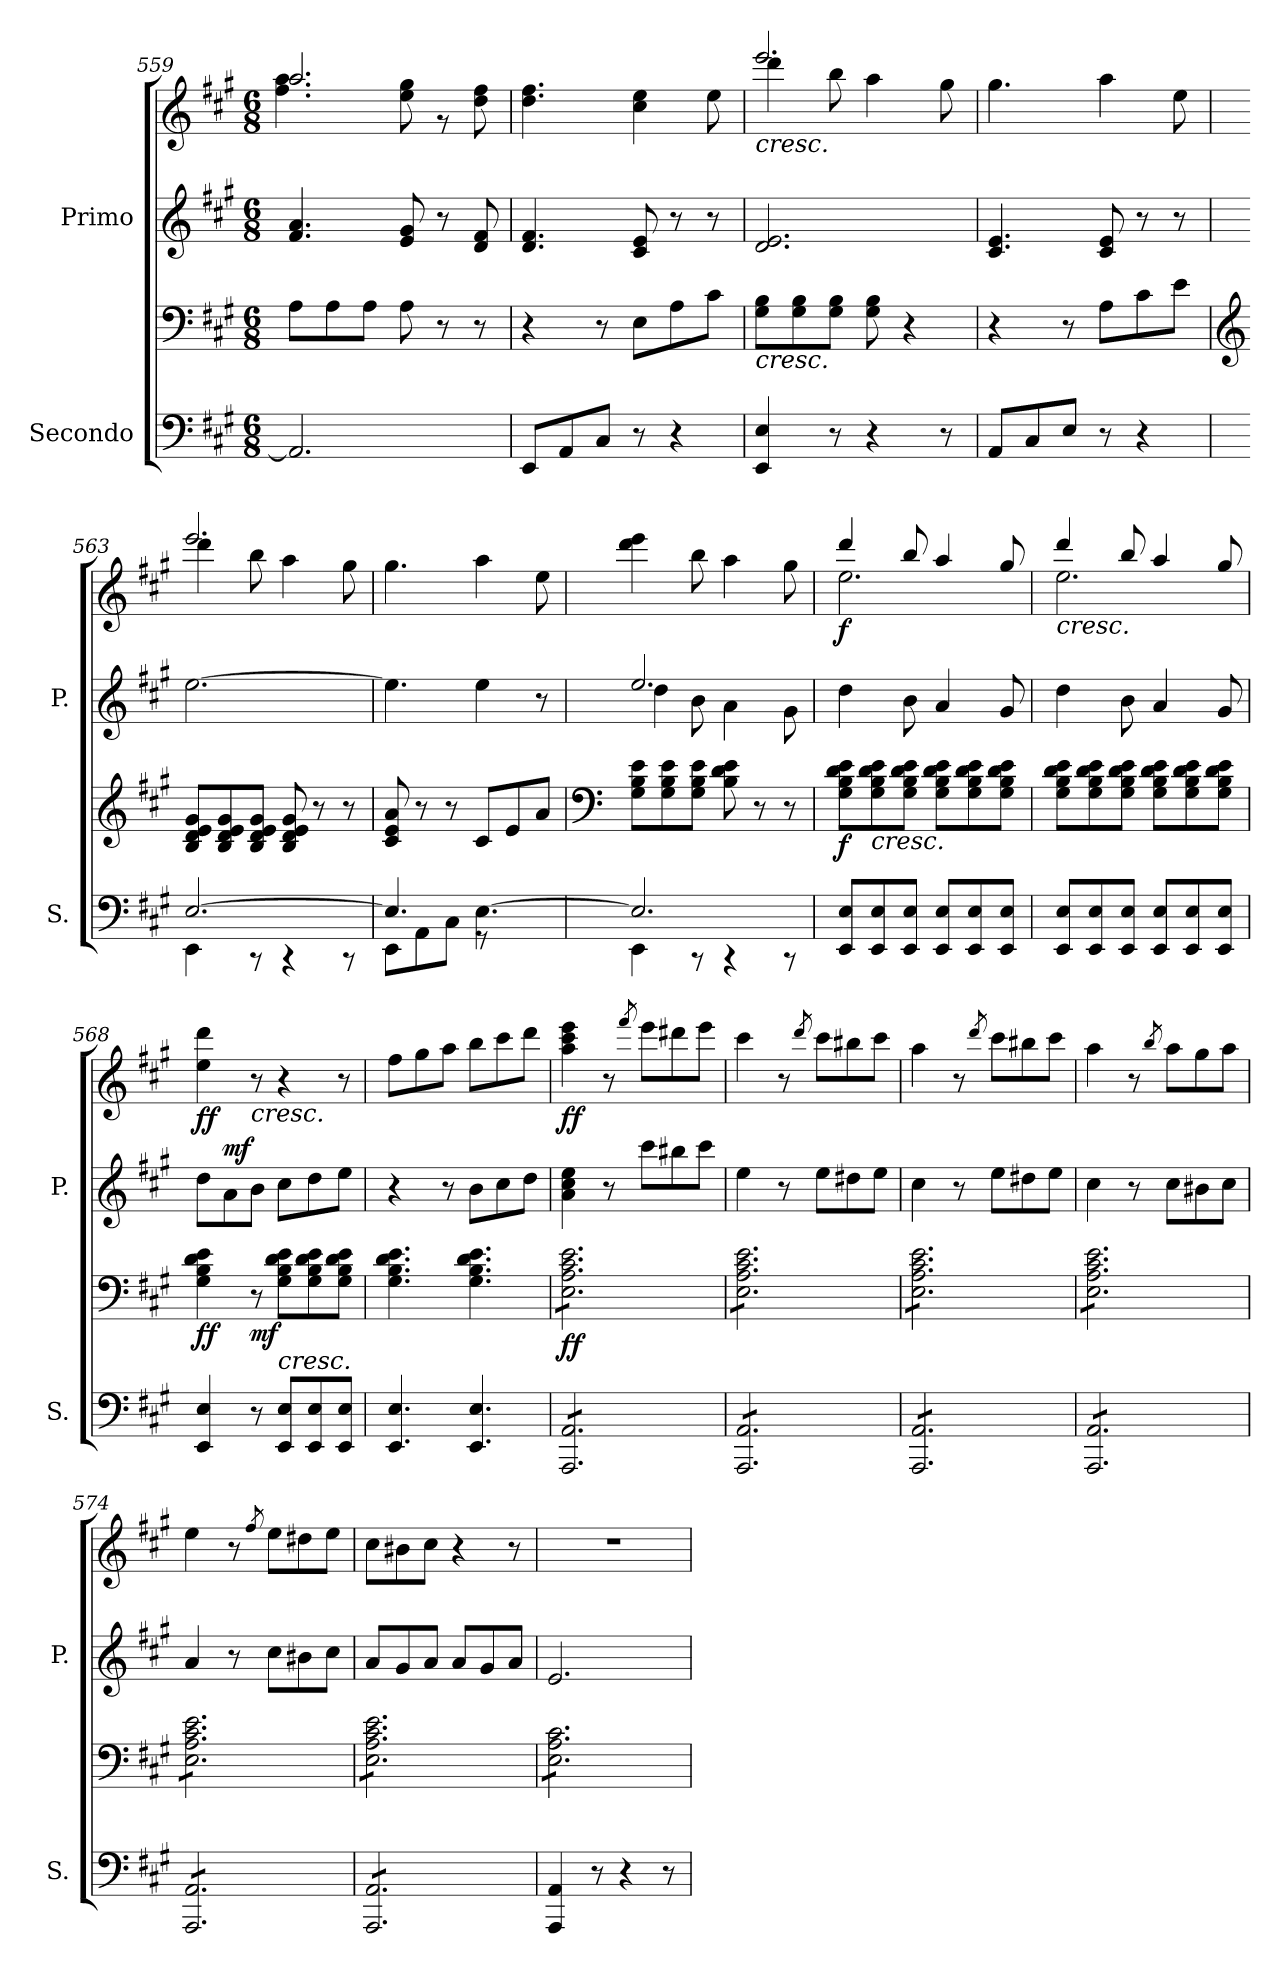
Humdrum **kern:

**kern	**kern	**dynam	**kern	**kern	**dynam
*part2	*part2	*part2	*part1	*part1	*part1
*staff4	*staff3	*staff3/4	*staff2	*staff1	*staff1/2
*I"Secondo	*	*	*I"Primo	*	*
*I'S.	*	*	*I'P.	*	*
*clefF4	*clefF4	*	*clefG2	*clefG2	*
*k[f#c#g#]	*k[f#c#g#]	*	*k[f#c#g#]	*k[f#c#g#]	*
*M6/8	*M6/8	*	*M6/8	*M6/8	*
=559	=559	=559	=559	=559	=559
*	*	*	*	*^	*
2.AA/]	8A\L	.	4.f#/ 4.a/	2.aa/	4.ff#\ 4.aa\	.
.	8A\	.	.	.	.	.
.	8A\J	.	.	.	.	.
.	8A\	.	8e/ 8g#/	.	8ee\ 8gg#\	.
.	8r	.	8r	.	8r	.
.	8r	.	8d/ 8f#/	.	8dd\ 8ff#\	.
*	*	*	*	*v	*v	*
=560	=560	=560	=560	=560	=560
8EE/L	4r	.	4.d/ 4.f#/	4.dd\ 4.ff#\	.
8AA/	.	.	.	.	.
8C#/J	8r	.	.	.	.
8r	8E\L	.	8c#/ 8e/	4cc#\ 4ee\	.
4r	8A\	.	8r	.	.
.	8c#\J	.	8r	8ee\	.
=561	=561	=561	=561	=561	=561
*	*	*	*	*^	*
!	!	!	!	!LO:TX:b:i:t=cresc.	!	!
!	!LO:TX:b:i:t=cresc.	!	!	!	!	!
4EE/ 4E/	8G#\ 8B\L	.	2.d/ 2.e/	2.eee/	4ddd\	.
.	8G#\ 8B\	.	.	.	.	.
8r	8G#\ 8B\J	.	.	.	8bb\	.
4r	8G#\ 8B\	.	.	.	4aa\	.
.	4r	.	.	.	.	.
8r	.	.	.	.	8gg#\	.
*	*	*	*	*v	*v	*
=562	=562	=562	=562	=562	=562
8AA/L	4r	.	4.c#/ 4.e/	4.gg#\	.
8C#/	.	.	.	.	.
8E/J	8r	.	.	.	.
8r	8A\L	.	8c#/ 8e/	4aa\	.
4r	8c#\	.	8r	.	.
.	8e\J	.	8r	8ee\	.
=563	=563	=563	=563	=563	=563
*	*clefG2	*	*	*	*
*^	*	*	*	*^	*
[2.E/	4EE\	8B/ 8d/ 8e/ 8g#/L	.	[2.ee\	2.eee/	4ddd\	.
.	.	8B/ 8d/ 8e/ 8g#/	.	.	.	.	.
.	8r	8B/ 8d/ 8e/ 8g#/J	.	.	.	8bb\	.
.	4r	8B/ 8d/ 8e/ 8g#/	.	.	.	4aa\	.
.	.	8r	.	.	.	.	.
.	8r	8r	.	.	.	8gg#\	.
*	*	*	*	*	*v	*v	*
!!LO:LB:g=z
=564	=564	=564	=564	=564	=564	=564
4.E/]	8EE\L	8c#/ 8e/ 8a/	.	4.ee\]	4.gg#\	.
.	8AA\	8r	.	.	.	.
.	8C#\J	8r	.	.	.	.
[4.E\	8r	8c#/L	.	4ee\	4aa\	.
.	4ryy	8e/	.	.	.	.
.	.	8a/J	.	8r	8ee\	.
=565	=565	=565	=565	=565	=565	=565
*	*	*clefF4	*	*	*	*
*	*	*	*	*^	*	*
2.E/]	4EE\	8G#\ 8B\ 8e\L	.	2.ee/	4dd\	4ddd\ 4eee\	.
.	.	8G#\ 8B\ 8e\	.	.	.	.	.
.	8r	8G#\ 8B\ 8e\J	.	.	8b\	8bb\	.
.	4r	8B\ 8d\ 8e\	.	.	4a\	4aa\	.
.	.	8r	.	.	.	.	.
.	8r	8r	.	.	8g#\	8gg#\	.
=566	=566	=566	=566	=566	=566	=566	=566
*	*	*	*	*	*	*^	*
!	!	!	!LO:DY:b	!	!	!	!	!LO:DY:b
*v	*v	*	*	*v	*v	*	*	*
8EE/ 8E/L	8G#\ 8B\ 8d\ 8e\L	f	4dd\	4ddd/	2.ee\	f
!	!LO:TX:b:i:t=cresc.	!	!	!	!	!
8EE/ 8E/	8G#\ 8B\ 8d\ 8e\	.	.	.	.	.
8EE/ 8E/J	8G#\ 8B\ 8d\ 8e\J	.	8b\	8bb/	.	.
8EE/ 8E/L	8G#\ 8B\ 8d\ 8e\L	.	4a/	4aa/	.	.
8EE/ 8E/	8G#\ 8B\ 8d\ 8e\	.	.	.	.	.
8EE/ 8E/J	8G#\ 8B\ 8d\ 8e\J	.	8g#/	8gg#/	.	.
=567	=567	=567	=567	=567	=567	=567
!	!	!	!	!LO:TX:b:i:t=cresc.	!	!
8EE/ 8E/L	8G#\ 8B\ 8d\ 8e\L	.	4dd\	4ddd/	2.ee\	.
8EE/ 8E/	8G#\ 8B\ 8d\ 8e\	.	.	.	.	.
8EE/ 8E/J	8G#\ 8B\ 8d\ 8e\J	.	8b\	8bb/	.	.
8EE/ 8E/L	8G#\ 8B\ 8d\ 8e\L	.	4a/	4aa/	.	.
8EE/ 8E/	8G#\ 8B\ 8d\ 8e\	.	.	.	.	.
8EE/ 8E/J	8G#\ 8B\ 8d\ 8e\J	.	8g#/	8gg#/	.	.
*	*	*	*	*v	*v	*
=568	=568	=568	=568	=568	=568
!	!	!LO:DY:b	!	!	!LO:DY:b
4EE/ 4E/	4G#\ 4B\ 4d\ 4e\	ff	8dd\L	4ee\ 4ddd\	ff
!	!	!	!	!	!LO:DY:a=2
.	.	.	8a\	.	mf
!	!	!	!	!LO:TX:b:i:t=cresc.	!
!	!	!LO:DY:b	!	!	!
8r	8r	mf	8b\J	8r	.
!	!LO:TX:b:i:t=cresc.	!	!	!	!
8EE/ 8E/L	8G#\ 8B\ 8d\ 8e\L	.	8cc#\L	4r	.
8EE/ 8E/	8G#\ 8B\ 8d\ 8e\	.	8dd\	.	.
8EE/ 8E/J	8G#\ 8B\ 8d\ 8e\J	.	8ee\J	8r	.
!!LO:PB:g=z
=569	=569	=569	=569	=569	=569
4.EE/ 4.E/	4.G#\ 4.B\ 4.d\ 4.e\	.	4r	8ff#\L	.
.	.	.	.	8gg#\	.
.	.	.	8r	8aa\J	.
4.EE/ 4.E/	4.G#\ 4.B\ 4.d\ 4.e\	.	8b\L	8bb\L	.
.	.	.	8cc#\	8ccc#\	.
.	.	.	8dd\J	8ddd\J	.
=570	=570	=570	=570	=570	=570
!	!	!LO:DY:b	!	!	!LO:DY:b
*tremolo	*	*	*	*	*
*	*tremolo	*	*	*	*
8AAA/ 8AA/L	8E\ 8A\ 8c#\ 8e\L	ff	4a\ 4cc#\ 4ee\	4aa\ 4ccc#\ 4eee\	ff
8AAA/ 8AA/	8E\ 8A\ 8c#\ 8e\	.	.	.	.
8AAA/ 8AA/	8E\ 8A\ 8c#\ 8e\	.	8r	8r	.
.	.	.	.	8qfff#/	.
8AAA/ 8AA/	8E\ 8A\ 8c#\ 8e\	.	8ccc#\L	8eee\L	.
8AAA/ 8AA/	8E\ 8A\ 8c#\ 8e\	.	8bb#X\	8ddd#X\	.
8AAA/ 8AA/J	8E\ 8A\ 8c#\ 8e\J	.	8ccc#\J	8eee\J	.
=571	=571	=571	=571	=571	=571
8AAA/ 8AA/L	8E\ 8A\ 8c#\ 8e\L	.	4ee\	4ccc#\	.
8AAA/ 8AA/	8E\ 8A\ 8c#\ 8e\	.	.	.	.
8AAA/ 8AA/	8E\ 8A\ 8c#\ 8e\	.	8r	8r	.
.	.	.	.	8qddd/	.
8AAA/ 8AA/	8E\ 8A\ 8c#\ 8e\	.	8ee\L	8ccc#\L	.
8AAA/ 8AA/	8E\ 8A\ 8c#\ 8e\	.	8dd#X\	8bb#X\	.
8AAA/ 8AA/J	8E\ 8A\ 8c#\ 8e\J	.	8ee\J	8ccc#\J	.
=572	=572	=572	=572	=572	=572
8AAA/ 8AA/L	8E\ 8A\ 8c#\ 8e\L	.	4cc#\	4aa\	.
8AAA/ 8AA/	8E\ 8A\ 8c#\ 8e\	.	.	.	.
8AAA/ 8AA/	8E\ 8A\ 8c#\ 8e\	.	8r	8r	.
.	.	.	.	8qddd/	.
8AAA/ 8AA/	8E\ 8A\ 8c#\ 8e\	.	8ee\L	8ccc#\L	.
8AAA/ 8AA/	8E\ 8A\ 8c#\ 8e\	.	8dd#X\	8bb#X\	.
8AAA/ 8AA/J	8E\ 8A\ 8c#\ 8e\J	.	8ee\J	8ccc#\J	.
=573	=573	=573	=573	=573	=573
8AAA/ 8AA/L	8E\ 8A\ 8c#\ 8e\L	.	4cc#\	4aa\	.
8AAA/ 8AA/	8E\ 8A\ 8c#\ 8e\	.	.	.	.
8AAA/ 8AA/	8E\ 8A\ 8c#\ 8e\	.	8r	8r	.
.	.	.	.	8qbb/	.
8AAA/ 8AA/	8E\ 8A\ 8c#\ 8e\	.	8cc#\L	8aa\L	.
8AAA/ 8AA/	8E\ 8A\ 8c#\ 8e\	.	8b#X\	8gg#\	.
8AAA/ 8AA/J	8E\ 8A\ 8c#\ 8e\J	.	8cc#\J	8aa\J	.
=574	=574	=574	=574	=574	=574
8AAA/ 8AA/L	8E\ 8A\ 8c#\ 8e\L	.	4a/	4ee\	.
8AAA/ 8AA/	8E\ 8A\ 8c#\ 8e\	.	.	.	.
8AAA/ 8AA/	8E\ 8A\ 8c#\ 8e\	.	8r	8r	.
.	.	.	.	8qff#/	.
8AAA/ 8AA/	8E\ 8A\ 8c#\ 8e\	.	8cc#\L	8ee\L	.
8AAA/ 8AA/	8E\ 8A\ 8c#\ 8e\	.	8b#X\	8dd#X\	.
8AAA/ 8AA/J	8E\ 8A\ 8c#\ 8e\J	.	8cc#\J	8ee\J	.
=575	=575	=575	=575	=575	=575
8AAA/ 8AA/L	8E\ 8A\ 8c#\ 8e\L	.	8a/L	8cc#\L	.
8AAA/ 8AA/	8E\ 8A\ 8c#\ 8e\	.	8g#/	8b#X\	.
8AAA/ 8AA/	8E\ 8A\ 8c#\ 8e\	.	8a/J	8cc#\J	.
8AAA/ 8AA/	8E\ 8A\ 8c#\ 8e\	.	8a/L	4r	.
8AAA/ 8AA/	8E\ 8A\ 8c#\ 8e\	.	8g#/	.	.
8AAA/ 8AA/J	8E\ 8A\ 8c#\ 8e\J	.	8a/J	8r	.
*Xtremolo	*	*	*	*	*
!!LO:LB:g=z
=576	=576	=576	=576	=576	=576
4AAA/ 4AA/	8E\ 8A\ 8c#\L	.	2.e/	2.r	.
.	8E\ 8A\ 8c#\	.	.	.	.
8r	8E\ 8A\ 8c#\	.	.	.	.
4r	8E\ 8A\ 8c#\	.	.	.	.
.	8E\ 8A\ 8c#\	.	.	.	.
8r	8E\ 8A\ 8c#\J	.	.	.	.
*	*Xtremolo	*	*	*	*
=	=	=	=	=	=
*-	*-	*-	*-	*-	*-
